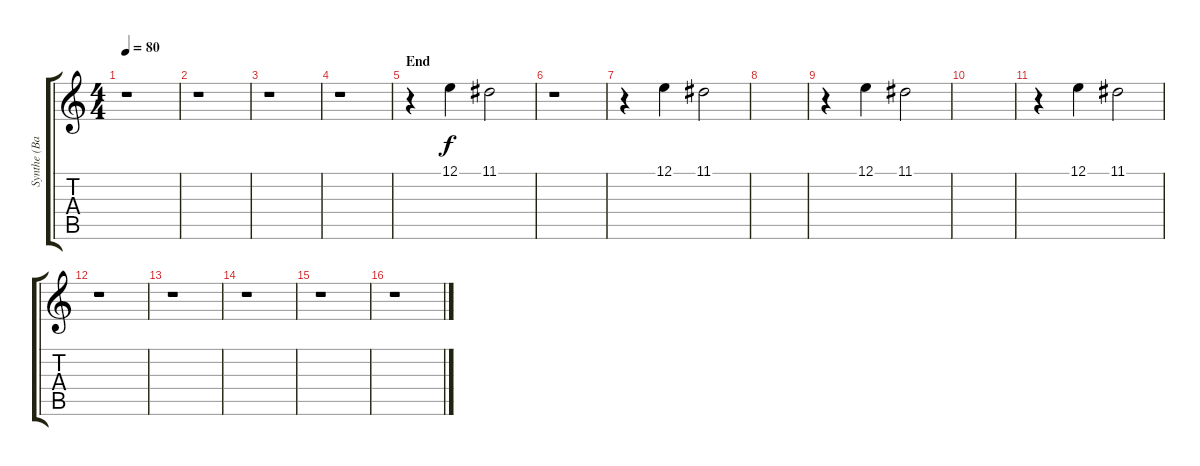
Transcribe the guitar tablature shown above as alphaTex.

\track ("Synthe (Back Voice)" "Synthe (Ba") {instrument synthvoice}
\staff {score tabs}
\tuning (E4 B3 G3 D3 A2 E2) {hide}
\ts (4 4)
\tempo 80
\clef g2
\ks c
r.1{dy f} |
r.1 |
r.1 |
r.1 |
\section ("" "End")
r.4 12.1.4 11.1.2 |
r.1 |
r.4 12.1.4 11.1.2 |
|
r.4 12.1.4 11.1.2 |
|
r.4 12.1.4 11.1.2 |
r.1 |
r.1 |
r.1 |
r.1 |
r.1
